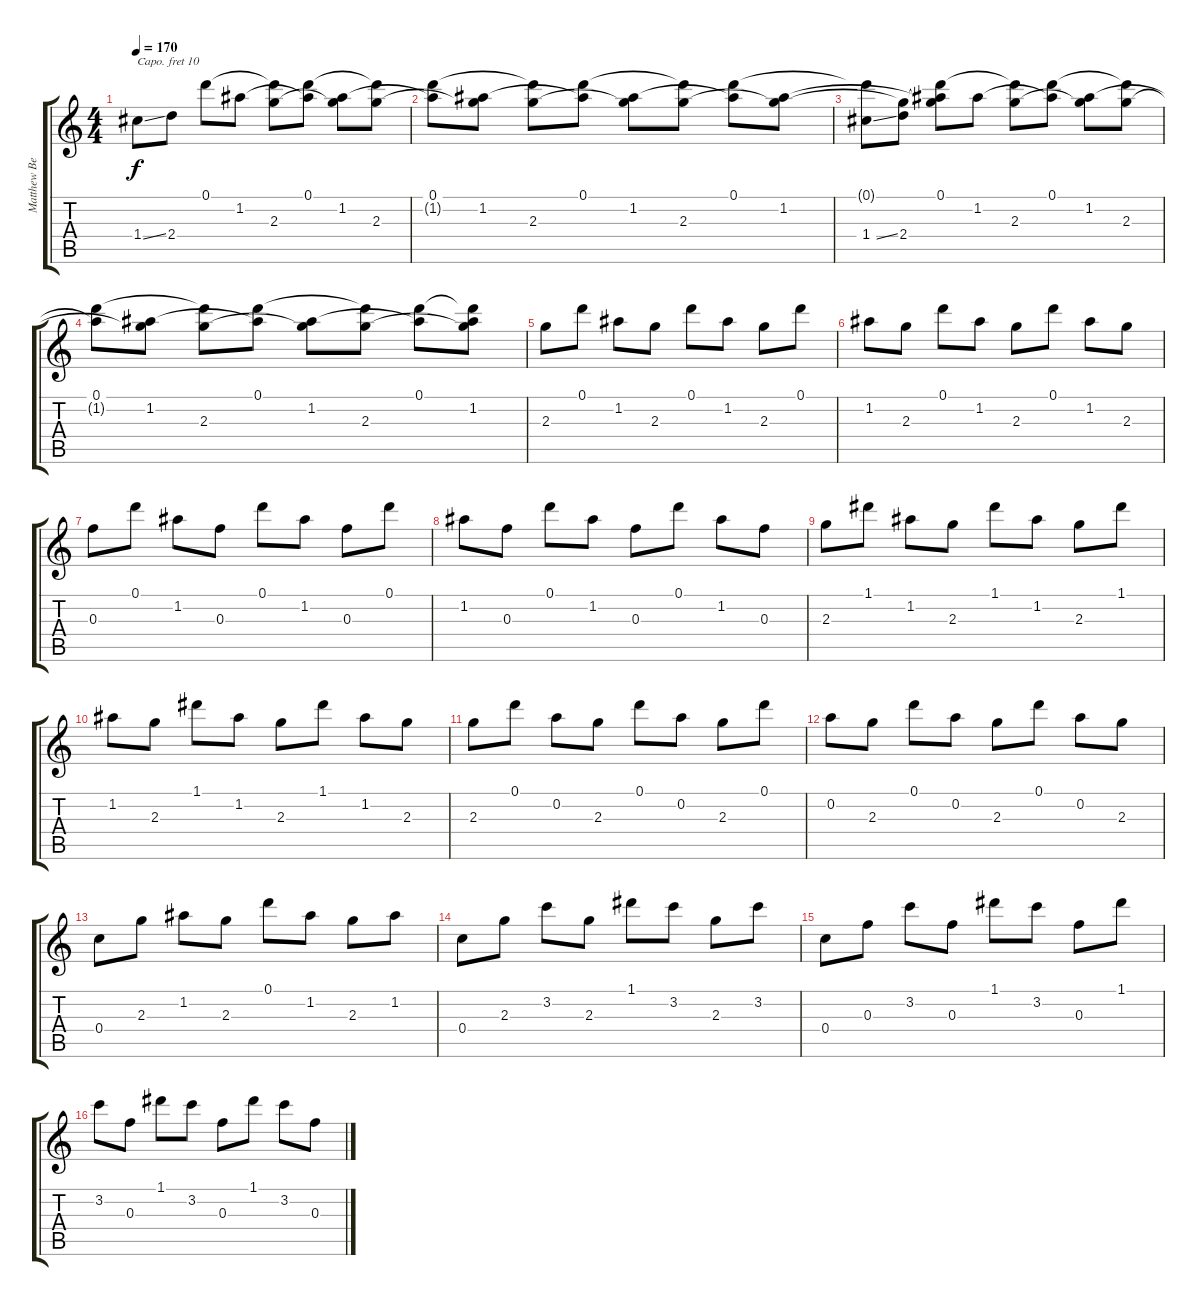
\track ("Matthew Bellamy" "Matthew Be") {instrument distortionguitar}
\staff {score tabs}
\capo 10
\tuning (E4 B3 G3 D3 A2 C2) {hide}
\ts (4 4)
\tempo 170
\clef g2
\ks c
1.4{ss}.8{dy f instrument distortionguitar} 2.4.8 0.1.8 1.2.8 (0.1{t} 2.3).8 (0.1 1.2{t}).8 (1.2 2.3{t}).8 (0.1{t} 2.3).8 |
(0.1 1.2{t}).8 (1.2 2.3{t}).8 (0.1{t} 2.3).8 (0.1 1.2{t}).8 (1.2 2.3{t}).8 (0.1{t} 2.3).8 (0.1 1.2{t}).8 (1.2 2.3{t}).8 |
(0.1{t} 1.4{ss}).8 (2.3{t} 2.4).8 (0.1 1.2{t} 2.3{t}).8 1.2.8 (0.1{t} 2.3).8 (0.1 1.2{t}).8 (1.2 2.3{t}).8 (0.1{t} 2.3).8 |
(0.1 1.2{t}).8 (1.2 2.3{t}).8 (0.1{t} 2.3).8 (0.1 1.2{t}).8 (1.2 2.3{t}).8 (0.1{t} 2.3).8 (0.1 1.2{t}).8 (0.1{t} 1.2 2.3{t}).8 |
2.3.8 0.1.8 1.2.8 2.3.8 0.1.8 1.2.8 2.3.8 0.1.8 |
1.2.8 2.3.8 0.1.8 1.2.8 2.3.8 0.1.8 1.2.8 2.3.8 |
0.3.8 0.1.8 1.2.8 0.3.8 0.1.8 1.2.8 0.3.8 0.1.8 |
1.2.8 0.3.8 0.1.8 1.2.8 0.3.8 0.1.8 1.2.8 0.3.8 |
2.3.8 1.1.8 1.2.8 2.3.8 1.1.8 1.2.8 2.3.8 1.1.8 |
1.2.8 2.3.8 1.1.8 1.2.8 2.3.8 1.1.8 1.2.8 2.3.8 |
2.3.8 0.1.8 0.2.8 2.3.8 0.1.8 0.2.8 2.3.8 0.1.8 |
0.2.8 2.3.8 0.1.8 0.2.8 2.3.8 0.1.8 0.2.8 2.3.8 |
0.4.8 2.3.8 1.2.8 2.3.8 0.1.8 1.2.8 2.3.8 1.2.8 |
0.4.8 2.3.8 3.2.8 2.3.8 1.1.8 3.2.8 2.3.8 3.2.8 |
0.4.8 0.3.8 3.2.8 0.3.8 1.1.8 3.2.8 0.3.8 1.1.8 |
3.2.8 0.3.8 1.1.8 3.2.8 0.3.8 1.1.8 3.2.8 0.3.8
